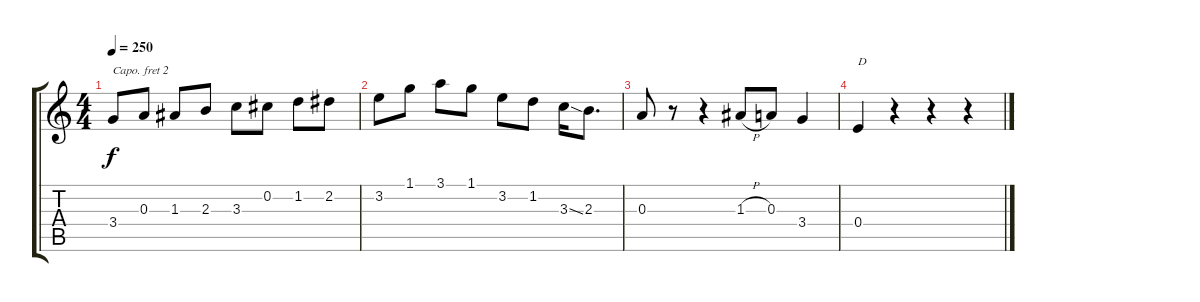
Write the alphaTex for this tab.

\track "" {instrument acousticguitarnylon}
\staff {score tabs}
\capo 2
\tuning (E4 B3 G3 D3 A2 E2) {hide}
\ts (4 4)
\tempo 250
\clef g2
\ks c
3.4.8{dy f} 0.3.8 1.3.8 2.3.8 3.3.8 0.2.8 1.2.8 2.2.8 |
3.2.8 1.1.8 3.1.8 1.1.8 3.2.8 1.2.8 3.3{ss}.16 2.3.8{d} |
0.3.8 r.8 r.4 1.3{h}.8 0.3.8 3.4.4 |
0.4.4{txt "D"} r.4 r.4 r.4
